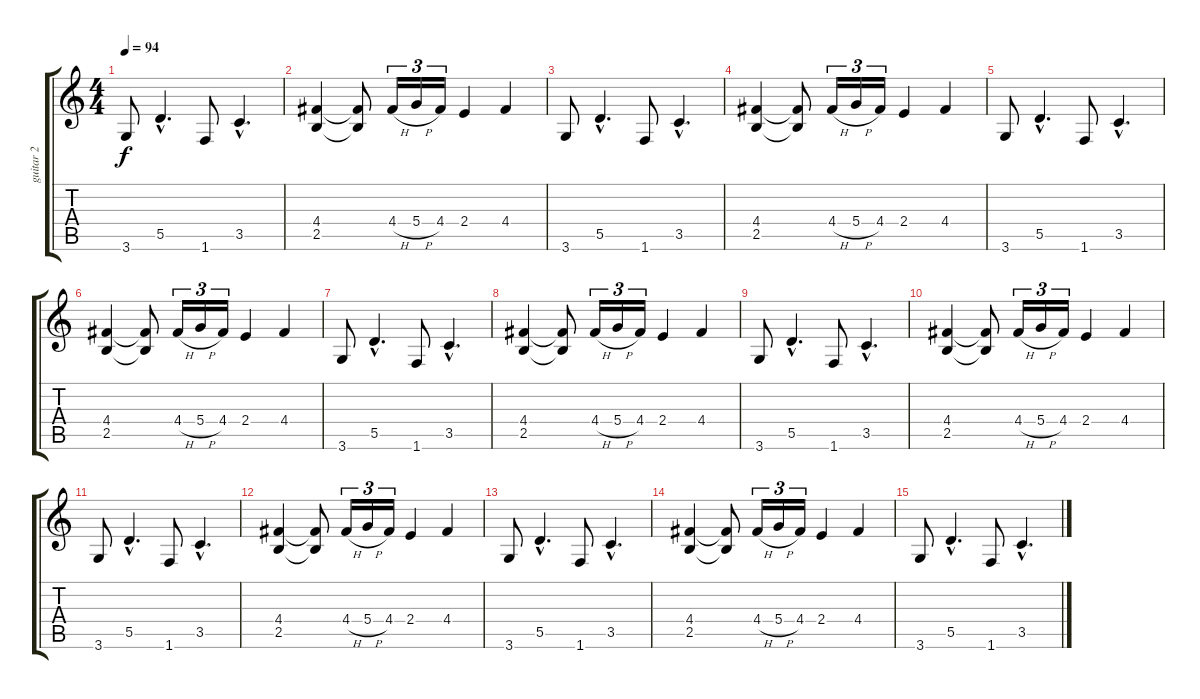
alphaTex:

\track ("guitar 2" "guitar 2") {instrument overdrivenguitar}
\staff {score tabs}
\tuning (E4 B3 G3 D3 A2 E2) {hide}
\ts (4 4)
\tempo 94
\clef g2
\ks c
3.6.8{dy f} 5.5{hac}.4{d} 1.6.8 3.5{hac}.4{d} |
(4.4 2.5).4 (4.4{t} 2.5{t}).8 4.4{h}.16{tu (3 2)} 5.4{h}.16{tu (3 2)} 4.4.16{tu (3 2)} 2.4.4 4.4.4 |
3.6.8 5.5{hac}.4{d} 1.6.8 3.5{hac}.4{d} |
(4.4 2.5).4 (4.4{t} 2.5{t}).8 4.4{h}.16{tu (3 2)} 5.4{h}.16{tu (3 2)} 4.4.16{tu (3 2)} 2.4.4 4.4.4 |
3.6.8 5.5{hac}.4{d} 1.6.8 3.5{hac}.4{d} |
(4.4 2.5).4 (4.4{t} 2.5{t}).8 4.4{h}.16{tu (3 2)} 5.4{h}.16{tu (3 2)} 4.4.16{tu (3 2)} 2.4.4 4.4.4 |
3.6.8 5.5{hac}.4{d} 1.6.8 3.5{hac}.4{d} |
(4.4 2.5).4 (4.4{t} 2.5{t}).8 4.4{h}.16{tu (3 2)} 5.4{h}.16{tu (3 2)} 4.4.16{tu (3 2)} 2.4.4 4.4.4 |
3.6.8 5.5{hac}.4{d} 1.6.8 3.5{hac}.4{d} |
(4.4 2.5).4 (4.4{t} 2.5{t}).8 4.4{h}.16{tu (3 2)} 5.4{h}.16{tu (3 2)} 4.4.16{tu (3 2)} 2.4.4 4.4.4 |
3.6.8 5.5{hac}.4{d} 1.6.8 3.5{hac}.4{d} |
(4.4 2.5).4 (4.4{t} 2.5{t}).8 4.4{h}.16{tu (3 2)} 5.4{h}.16{tu (3 2)} 4.4.16{tu (3 2)} 2.4.4 4.4.4 |
3.6.8 5.5{hac}.4{d} 1.6.8 3.5{hac}.4{d} |
(4.4 2.5).4 (4.4{t} 2.5{t}).8 4.4{h}.16{tu (3 2)} 5.4{h}.16{tu (3 2)} 4.4.16{tu (3 2)} 2.4.4 4.4.4 |
3.6.8 5.5{hac}.4{d} 1.6.8 3.5{hac}.4{d}
